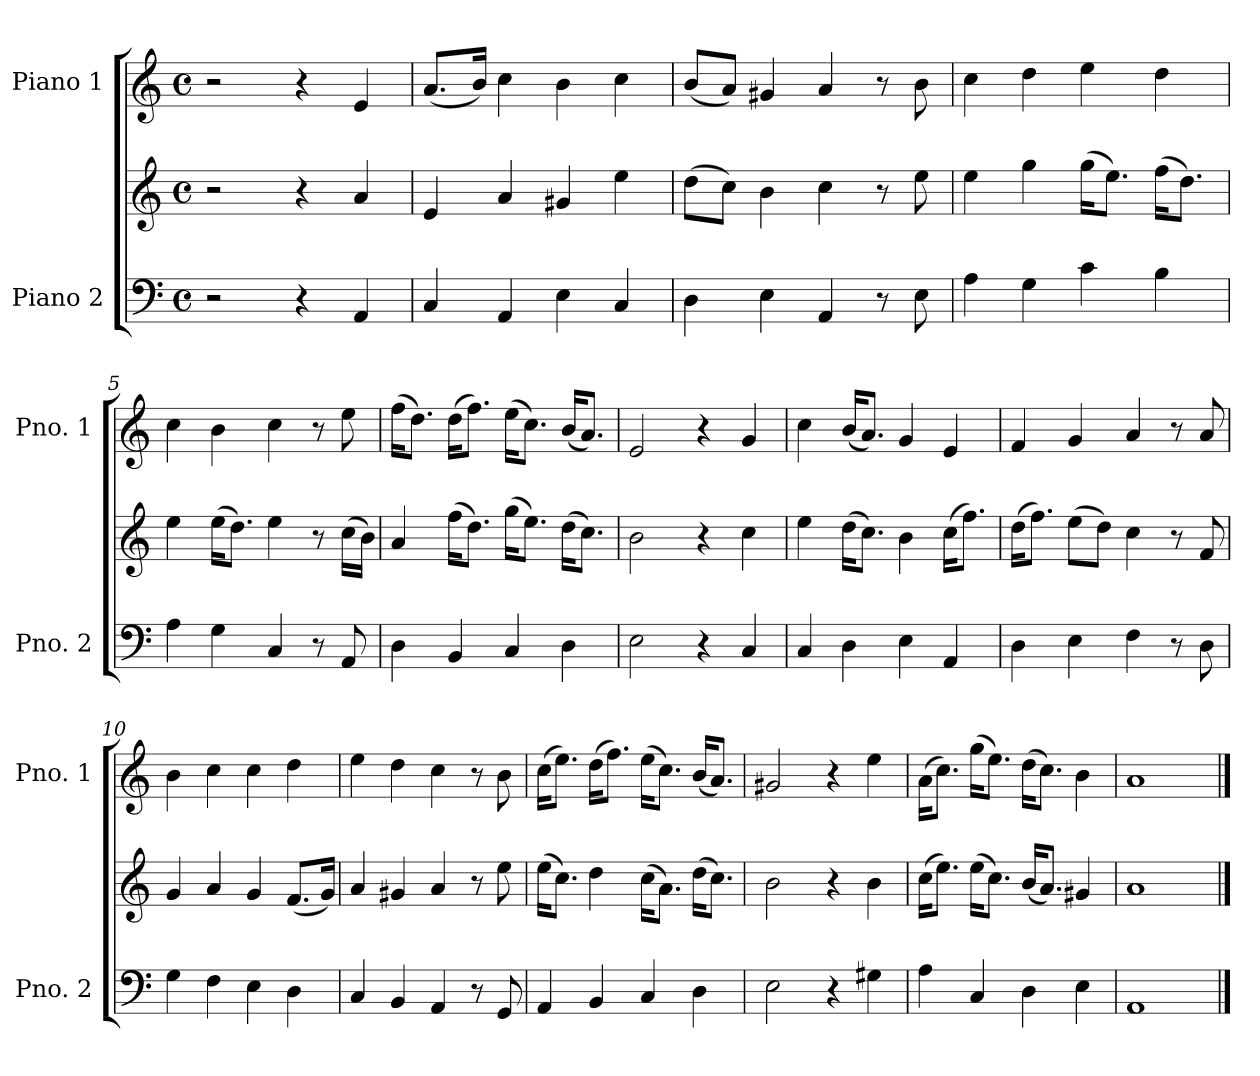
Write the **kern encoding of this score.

**kern	**kern	**kern
*part2	*part2	*part1
*staff3	*staff2	*staff1
*I"Piano 2	*	*I"Piano 1
*I'Pno. 2	*	*I'Pno. 1
*clefF4	*clefG2	*clefG2
*k[]	*k[]	*k[]
*M4/4	*M4/4	*M4/4
*met(c)	*met(c)	*met(c)
=1	=1	=1
2r	2r	2r
4r	4r	4r
4AA/	4a/	4e/
=2	=2	=2
4C/	4e/	(<8.a/L
.	.	16b/Jk)
4AA/	4a/	4cc\
4E\	4g#X/	4b\
4C/	4ee\	4cc\
=3	=3	=3
4D\	(>8dd\L	(<8b/L
.	8cc\J)	8a/J)
4E\	4b\	4g#X/
4AA/	4cc\	4a/
8r	8r	8r
8E\	8ee\	8b\
=4	=4	=4
4A\	4ee\	4cc\
4G\	4gg\	4dd\
4c\	(>16gg\KL	4ee\
.	8.ee\J)	.
4B\	(>16ff\KL	4dd\
.	8.dd\J)	.
=5	=5	=5
4A\	4ee\	4cc\
4G\	(>16ee\KL	4b\
.	8.dd\J)	.
4C/	4ee\	4cc\
8r	8r	8r
8AA/	(>16cc\LL	8ee\
.	16b\JJ)	.
=6	=6	=6
4D\	4a/	(>16ff\KL
.	.	8.dd\J)
4BB/	(>16ff\KL	(>16dd\KL
.	8.dd\J)	8.ff\J)
4C/	(>16gg\KL	(>16ee\KL
.	8.ee\J)	8.cc\J)
4D\	(>16dd\KL	(<16b/KL
.	8.cc\J)	8.a/J)
=7	=7	=7
2E\	2b\	2e/
4r	4r	4r
4C/	4cc\	4g/
!!LO:LB:g=z
=8	=8	=8
4C/	4ee\	4cc\
4D\	(>16dd\KL	(<16b/KL
.	8.cc\J)	8.a/J)
4E\	4b\	4g/
4AA/	(>16cc\KL	4e/
.	8.ff\J)	.
=9	=9	=9
4D\	(>16dd\KL	4f/
.	8.ff\J)	.
4E\	(>8ee\L	4g/
.	8dd\J)	.
4F\	4cc\	4a/
8r	8r	8r
8D\	8f/	8a/
=10	=10	=10
4G\	4g/	4b\
4F\	4a/	4cc\
4E\	4g/	4cc\
4D\	(<8.f/L	4dd\
.	16g/Jk)	.
=11	=11	=11
4C/	4a/	4ee\
4BB/	4g#X/	4dd\
4AA/	4a/	4cc\
8r	8r	8r
8GG/	8ee\	8b\
=12	=12	=12
4AA/	(>16ee\KL	(>16cc\KL
.	8.cc\J)	8.ee\J)
4BB/	4dd\	(>16dd\KL
.	.	8.ff\J)
4C/	(>16cc\KL	(>16ee\KL
.	8.a\J)	8.cc\J)
4D\	(>16dd\KL	(<16b/KL
.	8.cc\J)	8.a/J)
=13	=13	=13
2E\	2b\	2g#X/
4r	4r	4r
4G#X\	4b\	4ee\
!!LO:LB:g=z
=14	=14	=14
4A\	(>16cc\KL	(>16a\KL
.	8.ee\J)	8.cc\J)
4C/	(>16ee\KL	(>16gg\KL
.	8.cc\J)	8.ee\J)
4D\	(<16b/KL	(>16dd\KL
.	8.a/J)	8.cc\J)
4E\	4g#X/	4b\
=15	=15	=15
1AA	1a	1a
==	==	==
*-	*-	*-
